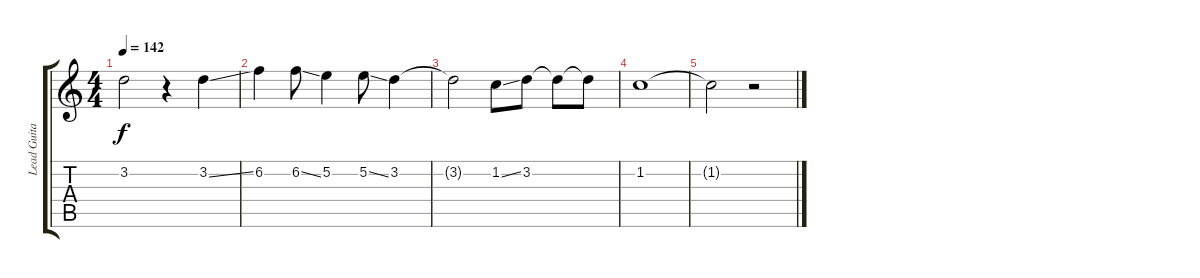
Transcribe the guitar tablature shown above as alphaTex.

\track ("Lead Guitar" "Lead Guita") {instrument overdrivenguitar}
\staff {score tabs}
\tuning (E4 B3 G3 D3 A2 E2) {hide}
\ts (4 4)
\tempo 142
\clef g2
\ks c
3.2{t}.2{dy f} r.4 3.2{ss}.4 |
6.2.4 6.2{ss}.8 5.2.4 5.2{ss}.8 3.2.4 |
3.2{t}.2 1.2{ss}.8 3.2.8 3.2{t}.8 3.2{t}.8 |
1.2.1 |
1.2{t}.2 r.2
